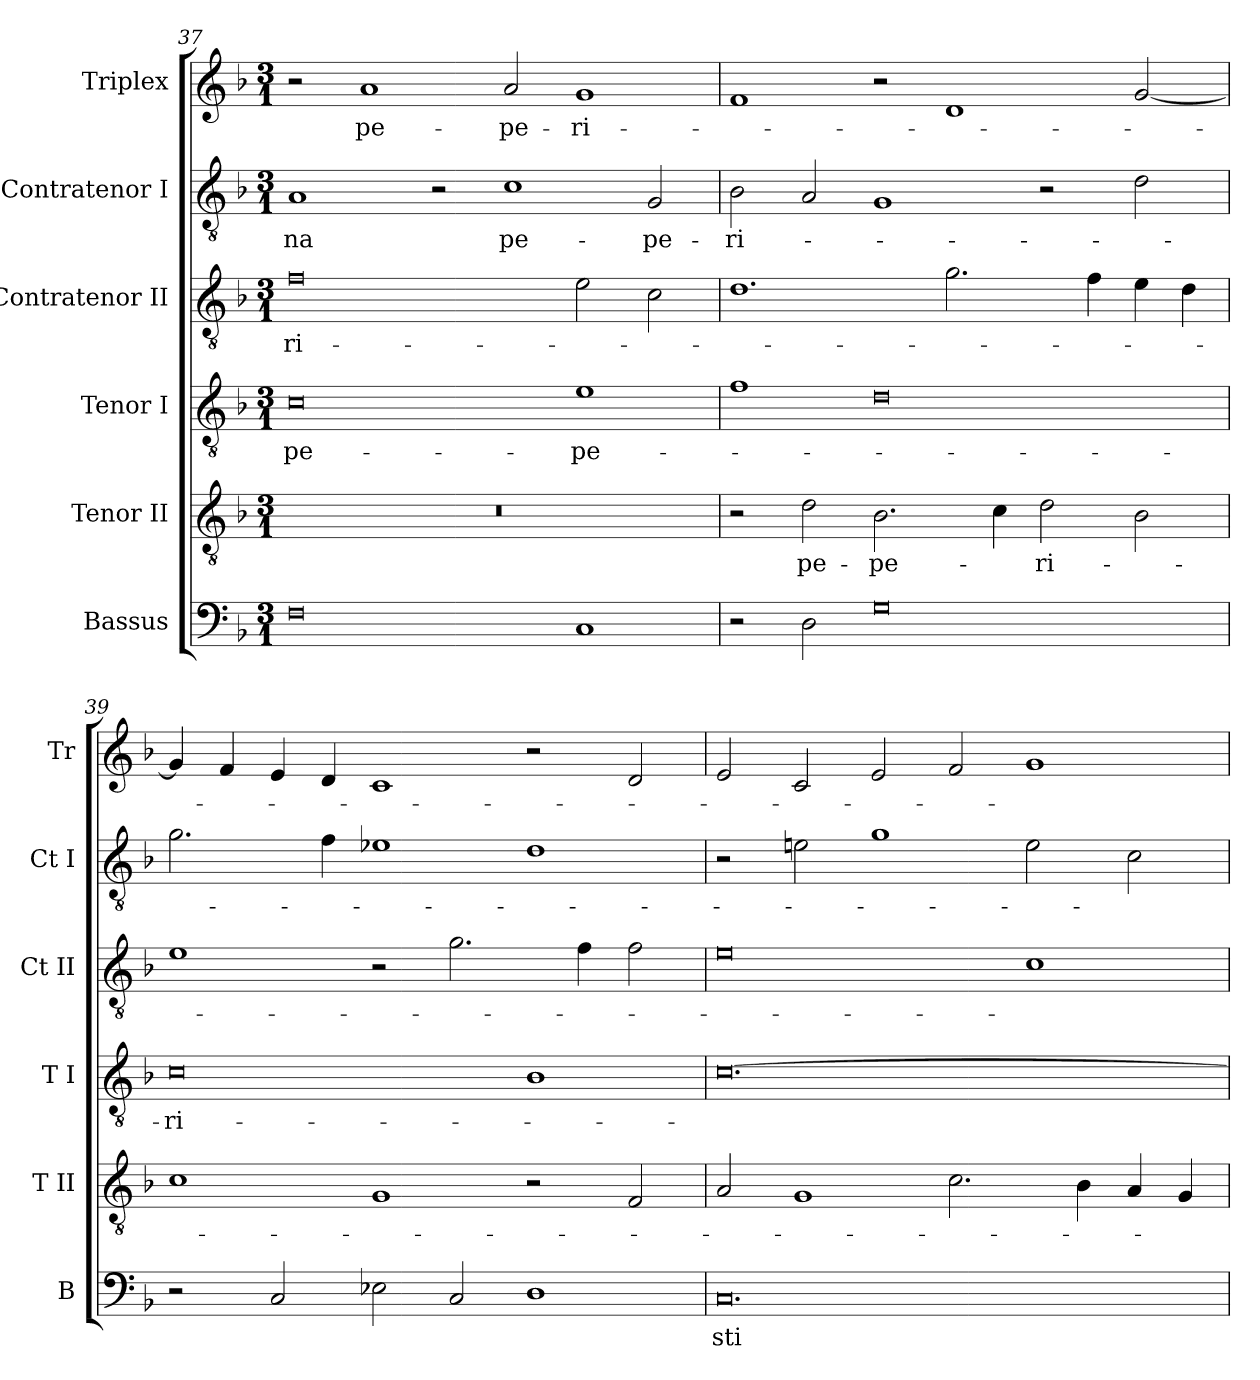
**kern	**text	**kern	**text	**kern	**text	**kern	**text	**kern	**text	**kern	**text
*part6	*part6	*part5	*part5	*part4	*part4	*part3	*part3	*part2	*part2	*part1	*part1
*staff6	*staff6	*staff5	*staff5	*staff4	*staff4	*staff3	*staff3	*staff2	*staff2	*staff1	*staff1
*I"Bassus	*	*I"Tenor II	*	*I"Tenor I	*	*I"Contratenor II	*	*I"Contratenor I	*	*I"Triplex	*
*I'B	*	*I'T II	*	*I'T I	*	*I'Ct II	*	*I'Ct I	*	*I'Tr	*
*clefF4	*	*clefGv2	*	*clefGv2	*	*clefGv2	*	*clefGv2	*	*clefG2	*
*	*	*ITrd7c12	*	*ITrd7c12	*	*ITrd7c12	*	*ITrd7c12	*	*	*
*k[b-]	*	*k[b-]	*	*k[b-]	*	*k[b-]	*	*k[b-]	*	*k[b-]	*
*F:	*	*F:	*	*F:	*	*F:	*	*F:	*	*F:	*
*M3/1	*	*M3/1	*	*M3/1	*	*M3/1	*	*M3/1	*	*M3/1	*
=37	=37	=37	=37	=37	=37	=37	=37	=37	=37	=37	=37
!	!	!LO:N:vis=1	!	!	!	!	!	!	!	!	!
!	!	!	!	!	!LO:LY:b:color=#000000	!	!	!	!	!	!
!	!	!	!	!	!	!	!LO:LY:b:color=#000000	!	!	!	!
!	!	!	!	!	!	!	!	!	!LO:LY:b:color=#000000	!	!
0Fi	.	0.r	.	0Ci	pe-	0Fi	-ri-	1AAi	-na	2r	.
!	!	!	!	!	!	!	!	!	!	!	!LO:LY:b:color=#000000
.	.	.	.	.	.	.	.	.	.	1ai	pe-
.	.	.	.	.	.	.	.	2r	.	.	.
!	!	!	!	!	!	!	!	!	!LO:LY:b:color=#000000	!	!
!	!	!	!	!	!	!	!	!	!	!	!LO:LY:b:color=#000000
.	.	.	.	.	.	.	.	1Ci	pe-	2ai/	-pe-
!	!	!	!	!	!LO:LY:b:color=#000000	!	!	!	!	!	!
!	!	!	!	!	!	!	!	!	!	!	!LO:LY:b:color=#000000
1Ci	.	.	.	1Ei	-pe-	2Ei\	.	.	.	1gi	-ri-
!	!	!	!	!	!	!	!	!	!LO:LY:b:color=#000000	!	!
.	.	.	.	.	.	2Ci\	.	2GGi/	-pe-	.	.
!!LO:LB:g=z
=38	=38	=38	=38	=38	=38	=38	=38	=38	=38	=38	=38
!	!	!	!	!	!	!	!	!	!LO:LY:b:color=#000000	!	!
2r	.	2r	.	1Fi	.	1.Di	.	2BB-i\	-ri-	1fi	.
!	!	!	!LO:LY:b:color=#000000	!	!	!	!	!	!	!	!
2Di\	.	2Di\	pe-	.	.	.	.	2AAi/	.	.	.
!	!	!	!LO:LY:b:color=#000000	!	!	!	!	!	!	!	!
0Gi	.	2.BB-i\	-pe-	0Di	.	.	.	1GGi	.	2r	.
.	.	.	.	.	.	2.Gi\	.	.	.	1di	.
.	.	4Ci\	.	.	.	.	.	.	.	.	.
!	!	!	!LO:LY:b:color=#000000	!	!	!	!	!	!	!	!
.	.	2Di\	-ri-	.	.	.	.	2r	.	.	.
.	.	.	.	.	.	4Fi\	.	.	.	.	.
.	.	2BB-i\	.	.	.	4Ei\	.	2Di\	.	[<2gi/	.
.	.	.	.	.	.	4Di\	.	.	.	.	.
=39	=39	=39	=39	=39	=39	=39	=39	=39	=39	=39	=39
!	!	!	!	!	!LO:LY:b:color=#000000	!	!	!	!	!	!
2r	.	1Ci	.	0Ci	-ri-	1Ei	.	2.Gi\	.	4gi/]	.
.	.	.	.	.	.	.	.	.	.	4fi/	.
2Ci/	.	.	.	.	.	.	.	.	.	4ei/	.
.	.	.	.	.	.	.	.	4Fi\	.	4di/	.
2E-Xi\	.	1GGi	.	.	.	2r	.	1E-Xi	.	1ci	.
2Ci/	.	.	.	.	.	2.Gi\	.	.	.	.	.
1Di	.	2r	.	1BB-i	.	.	.	1Di	.	2r	.
.	.	.	.	.	.	4Fi\	.	.	.	.	.
.	.	2FFi/	.	.	.	2Fi\	.	.	.	2di/	.
=40	=40	=40	=40	=40	=40	=40	=40	=40	=40	=40	=40
!	!LO:LY:b:color=#000000	!	!	!	!	!	!	!	!	!	!
0.Ci	-sti	2AAi/	.	[>0.Ci	.	0Ei	.	2r	.	2ei/	.
.	.	1GGi	.	.	.	.	.	2Eni\	.	2ci/	.
.	.	.	.	.	.	.	.	1Gi	.	2ei/	.
.	.	2.Ci\	.	.	.	.	.	.	.	2fi/	.
.	.	.	.	.	.	1Ci	.	2Ei\	.	1gi	.
.	.	4BB-i\	.	.	.	.	.	.	.	.	.
.	.	4AAi/	.	.	.	.	.	2Ci\	.	.	.
.	.	4GGi/	.	.	.	.	.	.	.	.	.
=	=	=	=	=	=	=	=	=	=	=	=
*-	*-	*-	*-	*-	*-	*-	*-	*-	*-	*-	*-
